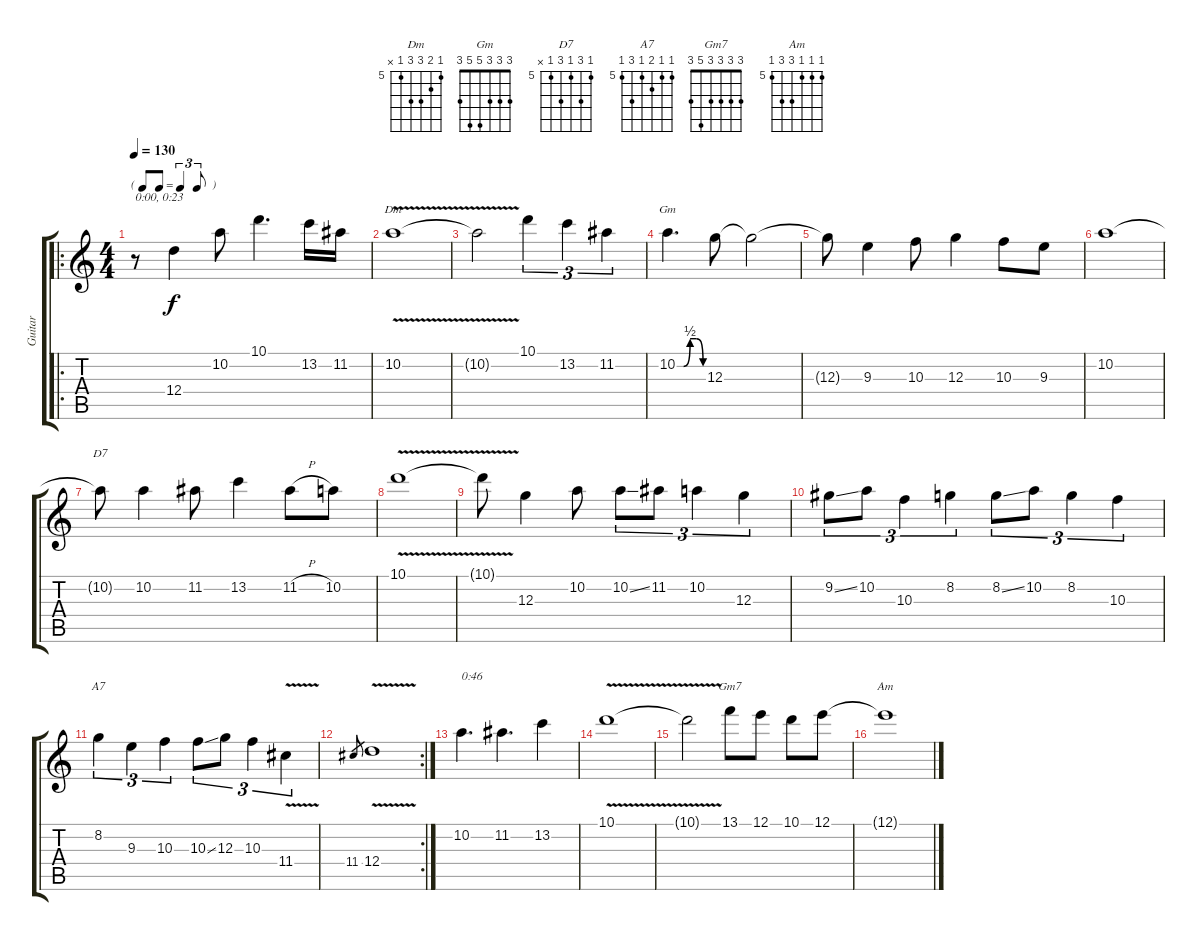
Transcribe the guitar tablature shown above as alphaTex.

\track ("Guitar" "Guitar") {instrument electricguitarjazz}
\staff {score tabs}
\tuning (E4 B3 G3 D3 A2 E2) {hide}
\chord ("Dm" 5 6 7 7 5 x) {firstfret 5}
\chord ("Gm" 3 3 3 5 5 3)
\chord ("D7" 5 7 5 7 5 x) {firstfret 5}
\chord ("A7" 5 5 6 5 7 5) {firstfret 5}
\chord ("Gm7" 3 3 3 3 5 3)
\chord ("Am" 5 5 5 7 7 5) {firstfret 5}
\ro
\ts (4 4)
\tf triplet8th
\tempo 130
\clef g2
\ks c
r.8{txt "0:00, 0:23" dy f instrument electricguitarjazz} 12.4.4 10.2.8 10.1.4{d} 13.2.16 11.2.16 |
10.2{v}.1{ch "Dm"} |
10.2{t}.2 10.1.4{tu (3 2)} 13.2.4{tu (3 2)} 11.2.4{tu (3 2)} |
10.2{be (custom 0 0 15 0 30 2 45 2 60 0)}.4{d ch "Gm"} 12.3.8 12.3{t}.2 |
12.3{t}.8 9.3.4 10.3.8 12.3.4 10.3.8 9.3.8 |
10.2.1 |
10.2{t}.8{ch "D7"} 10.2.4 11.2.8 13.2.4 11.2{h}.8 10.2.8 |
10.1{v}.1 |
10.1{t}.8 12.3.4 10.2.8 10.2{ss}.8{tu (3 2)} 11.2.8{tu (3 2)} 10.2.4{tu (3 2)} 12.3.4{tu (3 2)} |
9.2{ss}.8{tu (3 2)} 10.2.8{tu (3 2)} 10.3.4{tu (3 2)} 8.2.4{tu (3 2)} 8.2{ss}.8{tu (3 2)} 10.2.8{tu (3 2)} 8.2.4{tu (3 2)} 10.3.4{tu (3 2)} |
8.2.4{tu (3 2) ch "A7"} 9.3.4{tu (3 2)} 10.3.4{tu (3 2)} 10.3{ss}.8{tu (3 2)} 12.3.8{tu (3 2)} 10.3.4{tu (3 2)} 11.4{v}.4{tu (3 2)} |
\rc 2
11.4.8{gr} 12.4{v}.1 |
10.2.4{d txt "0:46"} 11.2.4{d} 13.2.4 |
10.1{v}.1 |
10.1{t}.2 13.1.8{ch "Gm7"} 12.1.8 10.1.8 12.1.8 |
12.1{t}.1{ch "Am"}
